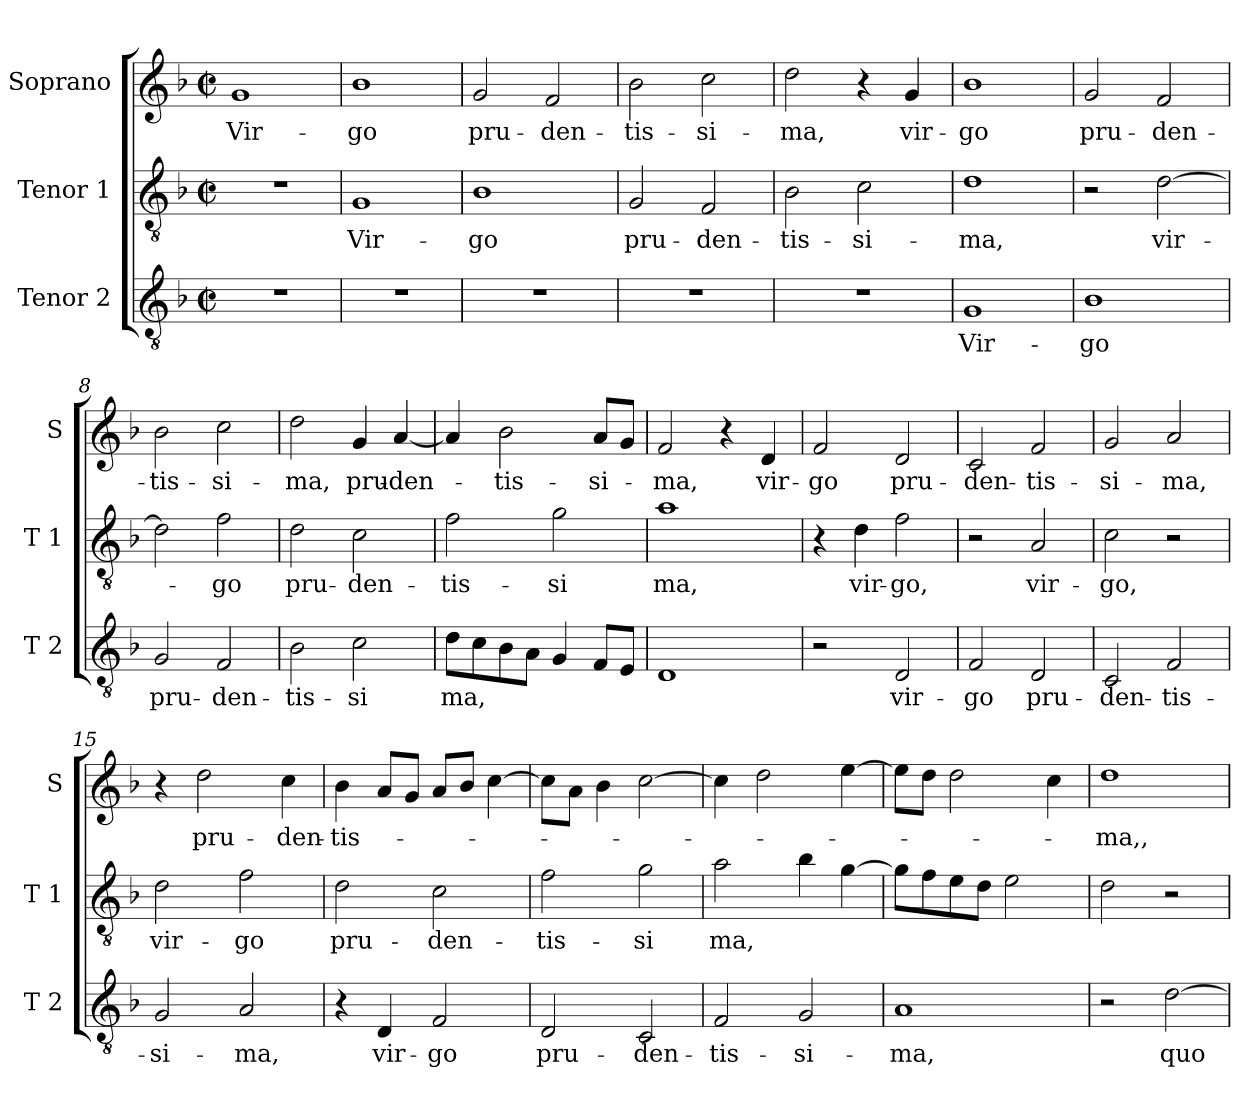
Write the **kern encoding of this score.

**kern	**text	**kern	**text	**kern	**text
*part3	*part3	*part2	*part2	*part1	*part1
*staff3	*staff3	*staff2	*staff2	*staff1	*staff1
*I"Tenor 2	*	*I"Tenor 1	*	*I"Soprano	*
*I'T 2	*	*I'T 1	*	*I'S	*
*clefGv2	*	*clefGv2	*	*clefG2	*
*k[b-]	*	*k[b-]	*	*k[b-]	*
*F:	*	*F:	*	*F:	*
*M2/2	*	*M2/2	*	*M2/2	*
*met(c|)	*	*met(c|)	*	*met(c|)	*
=1	=1	=1	=1	=1	=1
!	!	!	!	!	!LO:LY:b
1r	.	1r	.	1g	Vir-
=2	=2	=2	=2	=2	=2
!	!	!	!LO:LY:b	!	!LO:LY:b
1r	.	1G	Vir-	1b-	-go
=3	=3	=3	=3	=3	=3
!	!	!	!LO:LY:b	!	!LO:LY:b
1r	.	1B-	-go	2g/	pru-
!	!	!	!	!	!LO:LY:b
.	.	.	.	2f/	-den-
=4	=4	=4	=4	=4	=4
!	!	!	!LO:LY:b	!	!LO:LY:b
1r	.	2G/	pru-	2b-\	-tis-
!	!	!	!LO:LY:b	!	!LO:LY:b
.	.	2F/	-den-	2cc\	-si-
=5	=5	=5	=5	=5	=5
!	!	!	!LO:LY:b	!	!LO:LY:b
1r	.	2B-\	-tis-	2dd\	-ma,
!	!	!	!LO:LY:b	!	!
.	.	2c\	-si-	4r	.
!	!	!	!	!	!LO:LY:b
.	.	.	.	4g/	vir-
=6	=6	=6	=6	=6	=6
!	!LO:LY:b	!	!LO:LY:b	!	!LO:LY:b
1G	Vir-	1d	-ma,	1b-	-go
!!LO:LB:g=z
=7	=7	=7	=7	=7	=7
!	!LO:LY:b	!	!	!	!LO:LY:b
1B-	-go	2r	.	2g/	pru-
!	!	!	!LO:LY:b	!	!LO:LY:b
.	.	[2d\	vir-	2f/	-den-
=8	=8	=8	=8	=8	=8
!	!LO:LY:b	!	!	!	!LO:LY:b
2G/	pru-	2d\]	.	2b-\	-tis-
!	!LO:LY:b	!	!LO:LY:b	!	!LO:LY:b
2F/	-den-	2f\	-go	2cc\	-si-
=9	=9	=9	=9	=9	=9
!	!LO:LY:b	!	!LO:LY:b	!	!LO:LY:b
2B-\	-tis-	2d\	pru-	2dd\	-ma,
!	!LO:LY:b	!	!LO:LY:b	!	!LO:LY:b
2c\	-si	2c\	-den-	4g/	pru-
!	!	!	!	!	!LO:LY:b
.	.	.	.	[4a/	-den-
=10	=10	=10	=10	=10	=10
!	!LO:LY:b	!	!LO:LY:b	!	!
8d\L	ma,	2f\	-tis-	4a/]	.
8c\	.	.	.	.	.
!	!	!	!	!	!LO:LY:b
8B-\	.	.	.	2b-\	-tis-
8A\J	.	.	.	.	.
!	!	!	!LO:LY:b	!	!
4G/	.	2g\	-si	.	.
!	!	!	!	!	!LO:LY:b
8F/L	.	.	.	8a/L	-si-
8E/J	.	.	.	8g/J	.
=11	=11	=11	=11	=11	=11
!	!	!	!LO:LY:b	!	!LO:LY:b
1D	.	1a	ma,	2f/	-ma,
.	.	.	.	4r	.
!	!	!	!	!	!LO:LY:b
.	.	.	.	4d/	vir-
=12	=12	=12	=12	=12	=12
!	!	!	!	!	!LO:LY:b
2r	.	4r	.	2f/	-go
!	!	!	!LO:LY:b	!	!
.	.	4d\	vir-	.	.
!	!LO:LY:b	!	!LO:LY:b	!	!LO:LY:b
2D/	vir-	2f\	-go,	2d/	pru-
!!LO:LB:g=z
=13	=13	=13	=13	=13	=13
!	!LO:LY:b	!	!	!	!LO:LY:b
2F/	-go	2r	.	2c/	-den-
!	!LO:LY:b	!	!LO:LY:b	!	!LO:LY:b
2D/	pru-	2A/	vir-	2f/	-tis-
=14	=14	=14	=14	=14	=14
!	!LO:LY:b	!	!LO:LY:b	!	!LO:LY:b
2C/	-den-	2c\	-go,	2g/	-si-
!	!LO:LY:b	!	!	!	!LO:LY:b
2F/	-tis-	2r	.	2a/	-ma,
=15	=15	=15	=15	=15	=15
!	!LO:LY:b	!	!LO:LY:b	!	!
2G/	-si-	2d\	vir-	4r	.
!	!	!	!	!	!LO:LY:b
.	.	.	.	2dd\	pru-
!	!LO:LY:b	!	!LO:LY:b	!	!
2A/	-ma,	2f\	-go	.	.
!	!	!	!	!	!LO:LY:b
.	.	.	.	4cc\	-den-
=16	=16	=16	=16	=16	=16
!	!	!	!LO:LY:b	!	!LO:LY:b
4r	.	2d\	pru-	4b-\	-tis-
!	!LO:LY:b	!	!	!	!
4D/	vir-	.	.	8a/L	.
.	.	.	.	8g/J	.
!	!LO:LY:b	!	!LO:LY:b	!	!
2F/	-go	2c\	-den-	8a/L	.
.	.	.	.	8b-/J	.
.	.	.	.	[4cc\	.
=17	=17	=17	=17	=17	=17
!	!LO:LY:b	!	!LO:LY:b	!	!
2D/	pru-	2f\	-tis-	8cc\L]	.
.	.	.	.	8a\J	.
.	.	.	.	4b-\	.
!	!LO:LY:b	!	!LO:LY:b	!	!
2C/	-den-	2g\	-si	[2cc\	.
=18	=18	=18	=18	=18	=18
!	!LO:LY:b	!	!LO:LY:b	!	!
2F/	-tis-	2a\	ma,	4cc\]	.
.	.	.	.	2dd\	.
!	!LO:LY:b	!	!	!	!
2G/	-si-	4b-\	.	.	.
.	.	[4g\	.	[4ee\	.
!!LO:PB:g=z
=19	=19	=19	=19	=19	=19
!	!LO:LY:b	!	!	!	!
1A	-ma,	8g\L]	.	8ee\L]	.
.	.	8f\	.	8dd\J	.
.	.	8e\	.	2dd\	.
.	.	8d\J	.	.	.
.	.	2e\	.	.	.
.	.	.	.	4cc\	.
=20	=20	=20	=20	=20	=20
!	!	!	!	!	!LO:LY:b
2r	.	2d\	.	1dd	-ma,,
!	!LO:LY:b	!	!	!	!
[2d\	quo	2r	.	.	.
=	=	=	=	=	=
*-	*-	*-	*-	*-	*-
